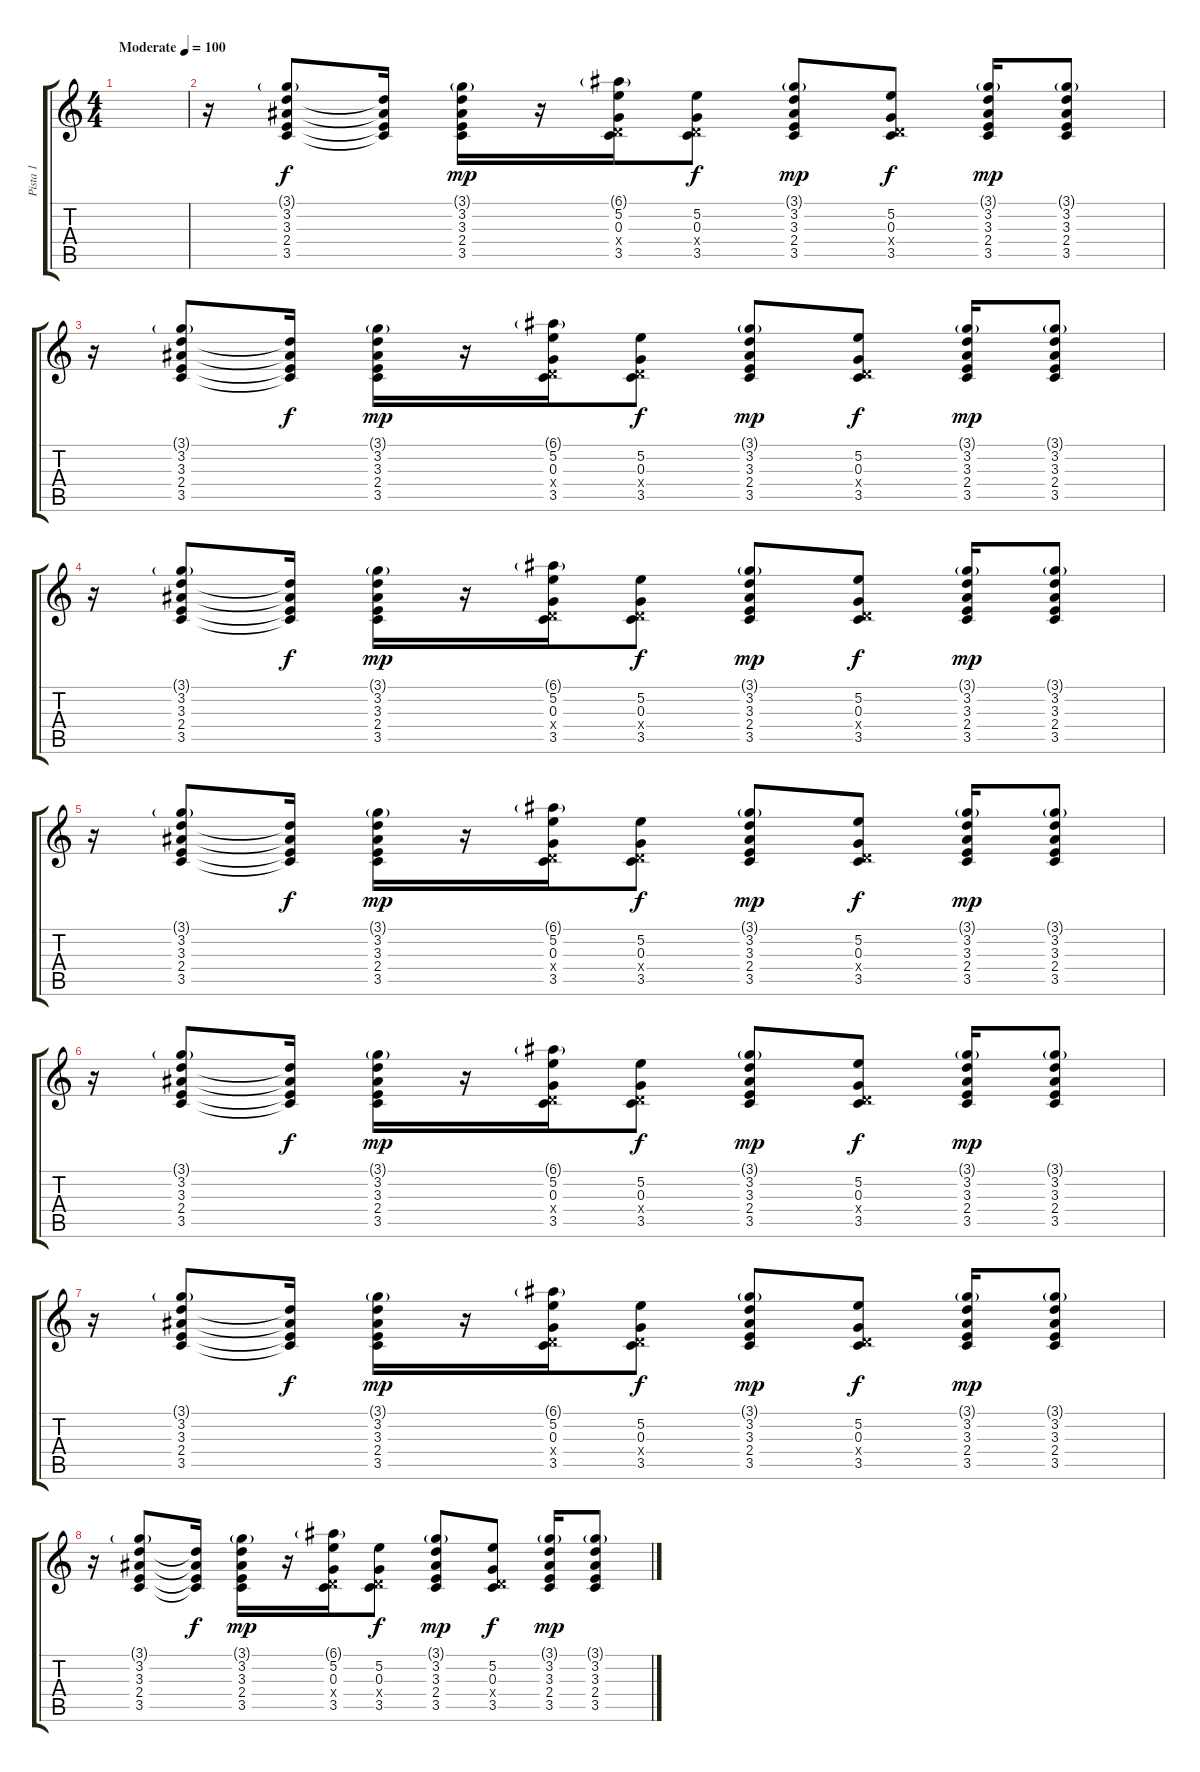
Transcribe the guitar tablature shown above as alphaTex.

\track ("Pista 1" "Pista 1") {instrument electricguitarmuted}
\staff {score tabs}
\tuning (E4 B3 G3 D3 A2 E2) {hide}
\ts (4 4)
\tempo (100 "Moderate")
\clef g2
\ks c
|
r.16 (3.1{g} 3.2 3.3 2.4 3.5).8 (3.2{t} 3.3{t} 2.4{t} 3.5{t}).16{dy f} (3.1{g} 3.2 3.3 2.4 3.5).16{dy mp} r.16 (6.1{g} 5.2 0.3 0.4{x} 3.5).16 (5.2 0.3 0.4{x} 3.5).8{dy f} (3.1{g} 3.2 3.3 2.4 3.5).8{dy mp} (5.2 0.3 0.4{x} 3.5).8{dy f} (3.1{g} 3.2 3.3 2.4 3.5).16{dy mp} (3.1{g} 3.2 3.3 2.4 3.5).8 |
r.16 (3.1{g} 3.2 3.3 2.4 3.5).8 (3.2{t} 3.3{t} 2.4{t} 3.5{t}).16{dy f} (3.1{g} 3.2 3.3 2.4 3.5).16{dy mp} r.16 (6.1{g} 5.2 0.3 0.4{x} 3.5).16 (5.2 0.3 0.4{x} 3.5).8{dy f} (3.1{g} 3.2 3.3 2.4 3.5).8{dy mp} (5.2 0.3 0.4{x} 3.5).8{dy f} (3.1{g} 3.2 3.3 2.4 3.5).16{dy mp} (3.1{g} 3.2 3.3 2.4 3.5).8 |
r.16 (3.1{g} 3.2 3.3 2.4 3.5).8 (3.2{t} 3.3{t} 2.4{t} 3.5{t}).16{dy f} (3.1{g} 3.2 3.3 2.4 3.5).16{dy mp} r.16 (6.1{g} 5.2 0.3 0.4{x} 3.5).16 (5.2 0.3 0.4{x} 3.5).8{dy f} (3.1{g} 3.2 3.3 2.4 3.5).8{dy mp} (5.2 0.3 0.4{x} 3.5).8{dy f} (3.1{g} 3.2 3.3 2.4 3.5).16{dy mp} (3.1{g} 3.2 3.3 2.4 3.5).8 |
r.16 (3.1{g} 3.2 3.3 2.4 3.5).8 (3.2{t} 3.3{t} 2.4{t} 3.5{t}).16{dy f} (3.1{g} 3.2 3.3 2.4 3.5).16{dy mp} r.16 (6.1{g} 5.2 0.3 0.4{x} 3.5).16 (5.2 0.3 0.4{x} 3.5).8{dy f} (3.1{g} 3.2 3.3 2.4 3.5).8{dy mp} (5.2 0.3 0.4{x} 3.5).8{dy f} (3.1{g} 3.2 3.3 2.4 3.5).16{dy mp} (3.1{g} 3.2 3.3 2.4 3.5).8 |
r.16 (3.1{g} 3.2 3.3 2.4 3.5).8 (3.2{t} 3.3{t} 2.4{t} 3.5{t}).16{dy f} (3.1{g} 3.2 3.3 2.4 3.5).16{dy mp} r.16 (6.1{g} 5.2 0.3 0.4{x} 3.5).16 (5.2 0.3 0.4{x} 3.5).8{dy f} (3.1{g} 3.2 3.3 2.4 3.5).8{dy mp} (5.2 0.3 0.4{x} 3.5).8{dy f} (3.1{g} 3.2 3.3 2.4 3.5).16{dy mp} (3.1{g} 3.2 3.3 2.4 3.5).8 |
r.16 (3.1{g} 3.2 3.3 2.4 3.5).8 (3.2{t} 3.3{t} 2.4{t} 3.5{t}).16{dy f} (3.1{g} 3.2 3.3 2.4 3.5).16{dy mp} r.16 (6.1{g} 5.2 0.3 0.4{x} 3.5).16 (5.2 0.3 0.4{x} 3.5).8{dy f} (3.1{g} 3.2 3.3 2.4 3.5).8{dy mp} (5.2 0.3 0.4{x} 3.5).8{dy f} (3.1{g} 3.2 3.3 2.4 3.5).16{dy mp} (3.1{g} 3.2 3.3 2.4 3.5).8 |
r.16 (3.1{g} 3.2 3.3 2.4 3.5).8 (3.2{t} 3.3{t} 2.4{t} 3.5{t}).16{dy f} (3.1{g} 3.2 3.3 2.4 3.5).16{dy mp} r.16 (6.1{g} 5.2 0.3 0.4{x} 3.5).16 (5.2 0.3 0.4{x} 3.5).8{dy f} (3.1{g} 3.2 3.3 2.4 3.5).8{dy mp} (5.2 0.3 0.4{x} 3.5).8{dy f} (3.1{g} 3.2 3.3 2.4 3.5).16{dy mp} (3.1{g} 3.2 3.3 2.4 3.5).8
